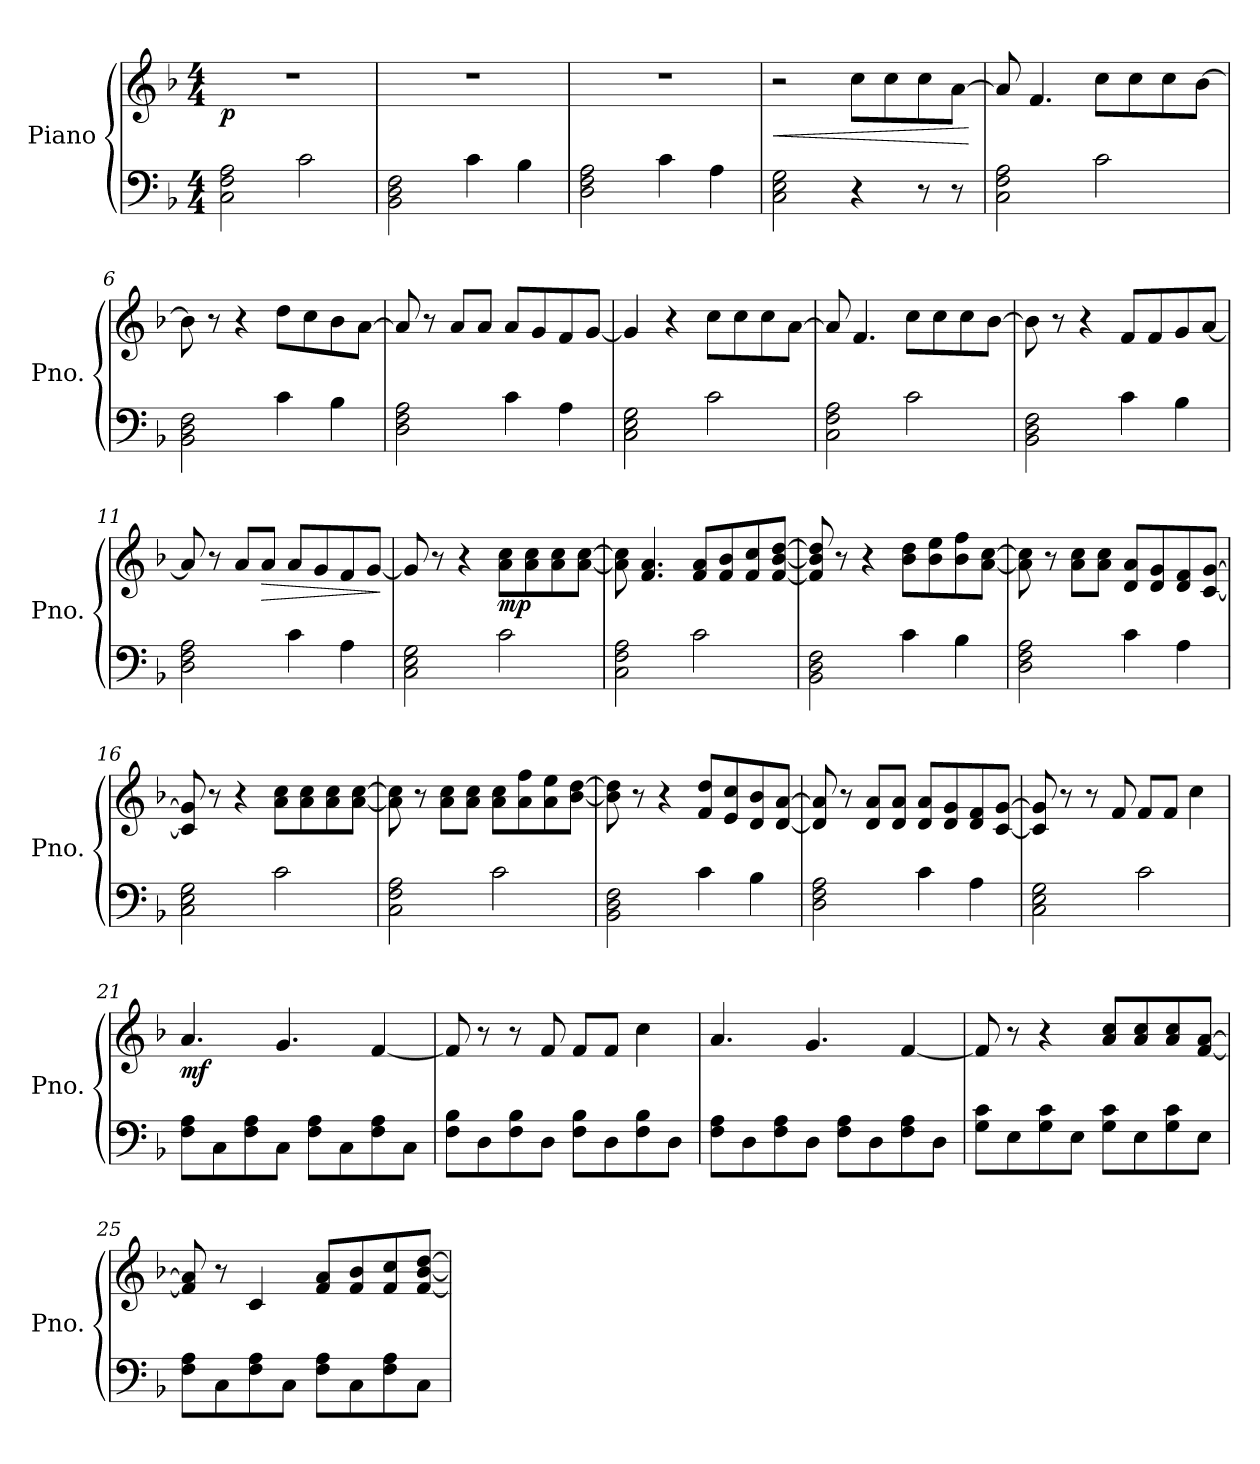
**kern	**kern	**dynam
*part1	*part1	*part1
*staff2	*staff1	*staff1/2
*I"Piano	*	*
*I'Pno.	*	*
*clefF4	*clefG2	*
*k[b-]	*k[b-]	*
*M4/4	*M4/4	*
=1	=1	=1
!	!	!LO:DY:b
2C\ 2F\ 2A\	1r	p
2c\	.	.
=2	=2	=2
2BB-\ 2D\ 2F\	1r	.
4c\	.	.
4B-\	.	.
=3	=3	=3
2D\ 2F\ 2A\	1r	.
4c\	.	.
4A\	.	.
=4	=4	=4
!	!	!LO:HP:b
2C\ 2E\ 2G\	2r	<
4r	8cc\L	.
.	8cc\	.
8r	8cc\	.
8r	[8a\J	.
.	.	[
=5	=5	=5
2C\ 2F\ 2A\	8a/]	.
.	4.f/	.
2c\	8cc\L	.
.	8cc\	.
.	8cc\	.
.	[8b-\J	.
=6	=6	=6
2BB-\ 2D\ 2F\	8b-\]	.
.	8r	.
.	4r	.
4c\	8dd\L	.
.	8cc\	.
4B-\	8b-\	.
.	[8a\J	.
=7	=7	=7
2D\ 2F\ 2A\	8a/]	.
.	8r	.
.	8a/L	.
.	8a/J	.
4c\	8a/L	.
.	8g/	.
4A\	8f/	.
.	[8g/J	.
!!LO:LB:g=z
=8	=8	=8
2C\ 2E\ 2G\	4g/]	.
.	4r	.
2c\	8cc\L	.
.	8cc\	.
.	8cc\	.
.	[8a\J	.
=9	=9	=9
2C\ 2F\ 2A\	8a/]	.
.	4.f/	.
2c\	8cc\L	.
.	8cc\	.
.	8cc\	.
.	[8b-\J	.
=10	=10	=10
2BB-\ 2D\ 2F\	8b-\]	.
.	8r	.
.	4r	.
4c\	8f/L	.
.	8f/	.
4B-\	8g/	.
.	[8a/J	.
=11	=11	=11
2D\ 2F\ 2A\	8a/]	.
.	8r	.
.	8a/L	.
!	!	!LO:HP:b
.	8a/J	>
4c\	8a/L	.
.	8g/	.
4A\	8f/	.
.	[8g/J	.
.	.	]
=12	=12	=12
2C\ 2E\ 2G\	8g/]	.
.	8r	.
.	4r	.
!	!	!LO:DY:b
2c\	8a\ 8cc\L	mp
.	8a\ 8cc\	.
.	8a\ 8cc\	.
.	[8a\ [8cc\J	.
=13	=13	=13
2C\ 2F\ 2A\	8a\] 8cc\]	.
.	4.f/ 4.a/	.
2c\	8f/ 8a/L	.
.	8f/ 8b-/	.
.	8f/ 8cc/	.
.	[8f/ [8b-/ [8dd/J	.
!!LO:LB:g=z
=14	=14	=14
2BB-\ 2D\ 2F\	8f/] 8b-/] 8dd/]	.
.	8r	.
.	4r	.
4c\	8b-\ 8dd\L	.
.	8b-\ 8ee\	.
4B-\	8b-\ 8ff\	.
.	[8a\ [8cc\J	.
=15	=15	=15
2D\ 2F\ 2A\	8a\] 8cc\]	.
.	8r	.
.	8a\ 8cc\L	.
.	8a\ 8cc\J	.
4c\	8d/ 8a/L	.
.	8d/ 8g/	.
4A\	8d/ 8f/	.
.	[8c/ [8g/J	.
=16	=16	=16
2C\ 2E\ 2G\	8c/] 8g/]	.
.	8r	.
.	4r	.
2c\	8a\ 8cc\L	.
.	8a\ 8cc\	.
.	8a\ 8cc\	.
.	[8a\ [8cc\J	.
=17	=17	=17
2C\ 2F\ 2A\	8a\] 8cc\]	.
.	8r	.
.	8a\ 8cc\L	.
.	8a\ 8cc\J	.
2c\	8a\ 8cc\L	.
.	8a\ 8ff\	.
.	8a\ 8ee\	.
.	[8b-\ [8dd\J	.
=18	=18	=18
2BB-\ 2D\ 2F\	8b-\] 8dd\]	.
.	8r	.
.	4r	.
4c\	8f/ 8dd/L	.
.	8e/ 8cc/	.
4B-\	8d/ 8b-/	.
.	[8d/ [8a/J	.
!!LO:LB:g=z
=19	=19	=19
2D\ 2F\ 2A\	8d/] 8a/]	.
.	8r	.
.	8d/ 8a/L	.
.	8d/ 8a/J	.
4c\	8d/ 8a/L	.
.	8d/ 8g/	.
4A\	8d/ 8f/	.
.	[8c/ [8g/J	.
=20	=20	=20
2C\ 2E\ 2G\	8c/] 8g/]	.
.	8r	.
.	8r	.
.	8f/	.
2c\	8f/L	.
.	8f/J	.
.	4cc\	.
=21	=21	=21
!	!	!LO:DY:b
8F\ 8A\L	4.a/	mf
8C\	.	.
8F\ 8A\	.	.
8C\J	4.g/	.
8F\ 8A\L	.	.
8C\	.	.
8F\ 8A\	[4f/	.
8C\J	.	.
=22	=22	=22
8F\ 8B-\L	8f/]	.
8D\	8r	.
8F\ 8B-\	8r	.
8D\J	8f/	.
8F\ 8B-\L	8f/L	.
8D\	8f/J	.
8F\ 8B-\	4cc\	.
8D\J	.	.
=23	=23	=23
8F\ 8A\L	4.a/	.
8D\	.	.
8F\ 8A\	.	.
8D\J	4.g/	.
8F\ 8A\L	.	.
8D\	.	.
8F\ 8A\	[4f/	.
8D\J	.	.
!!LO:LB:g=z
=24	=24	=24
8G\ 8c\L	8f/]	.
8E\	8r	.
8G\ 8c\	4r	.
8E\J	.	.
8G\ 8c\L	8a/ 8cc/L	.
8E\	8a/ 8cc/	.
8G\ 8c\	8a/ 8cc/	.
8E\J	[8f/ [8a/J	.
=25	=25	=25
8F\ 8A\L	8f/] 8a/]	.
8C\	8r	.
8F\ 8A\	4c/	.
8C\J	.	.
8F\ 8A\L	8f/ 8a/L	.
8C\	8f/ 8b-/	.
8F\ 8A\	8f/ 8cc/	.
8C\J	[8f/ [8b-/ [8dd/J	.
=	=	=
*-	*-	*-
